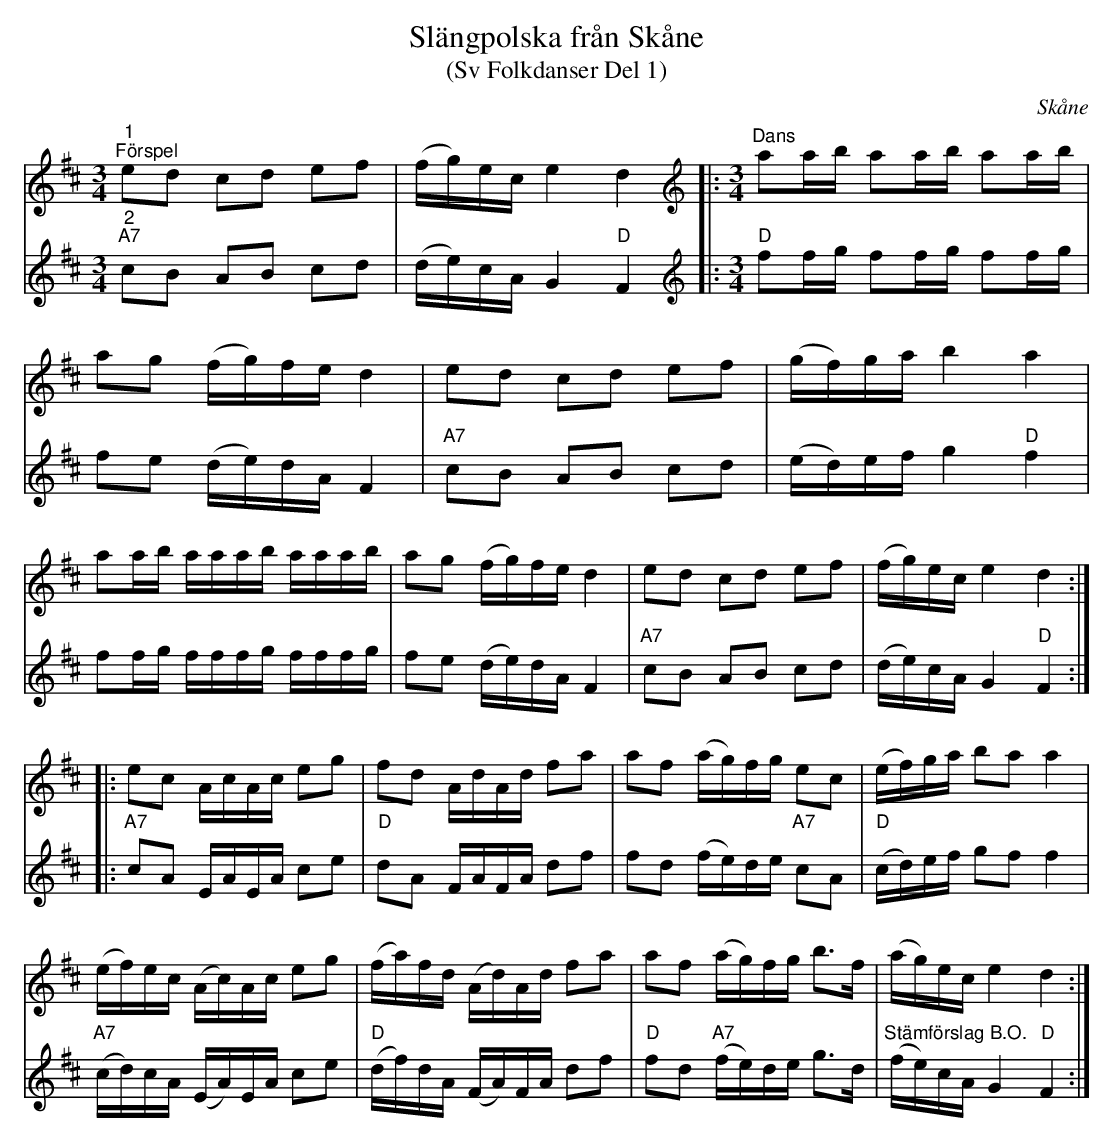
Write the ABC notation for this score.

X:1
T:Slängpolska från Skåne
T:(Sv Folkdanser Del 1)
O:Skåne
L:1/16
M:3/4
K:D
V:1
"^1""^Förspel" e2d2 c2d2 e2f2 | (fg)ec e4 d4 |:[K:D][M:3/4][K:treble]"^Dans" a2ab a2ab a2ab |
a2g2 (fg)fe d4 | e2d2 c2d2 e2f2 | (gf)ga b4 a4 |
a2ab aaab aaab | a2g2 (fg)fe d4 | e2d2 c2d2 e2f2 | (fg)ec e4 d4 ::
e2c2 AcAc e2g2 | f2d2 AdAd f2a2 | a2f2 (ag)fg e2c2 | (ef)ga b2a2 a4 |
(ef)ec (Ac)Ac e2g2 | (fa)fd (Ad)Ad f2a2 | a2f2 (ag)fg b2>f2 | (ag)ec e4 d4 :|
V:2
"^2""A7" c2B2 A2B2 c2d2 | (de)cA G4"D" F4 |:[K:D][M:3/4][K:treble]"D" f2fg f2fg f2fg |
f2e2 (de)dA F4 |"A7" c2B2 A2B2 c2d2 | (ed)ef g4"D" f4 |
f2fg fffg fffg | f2e2 (de)dA F4 | "A7" c2B2 A2B2 c2d2 | (de)cA G4"D" F4 ::
"A7" c2A2 EAEA c2e2 |"D" d2A2 FAFA d2f2 | f2d2 (fe)de"A7" c2A2 |"D" (cd)ef g2f2 f4 |
"A7" (cd)cA (EA)EA c2e2 |"D" (df)dA (FA)FA d2f2 | "D" f2d2"A7" (fe)de g2>d2 | "^Stämförslag B.O."(fe)cA G4"D" F4 :|
